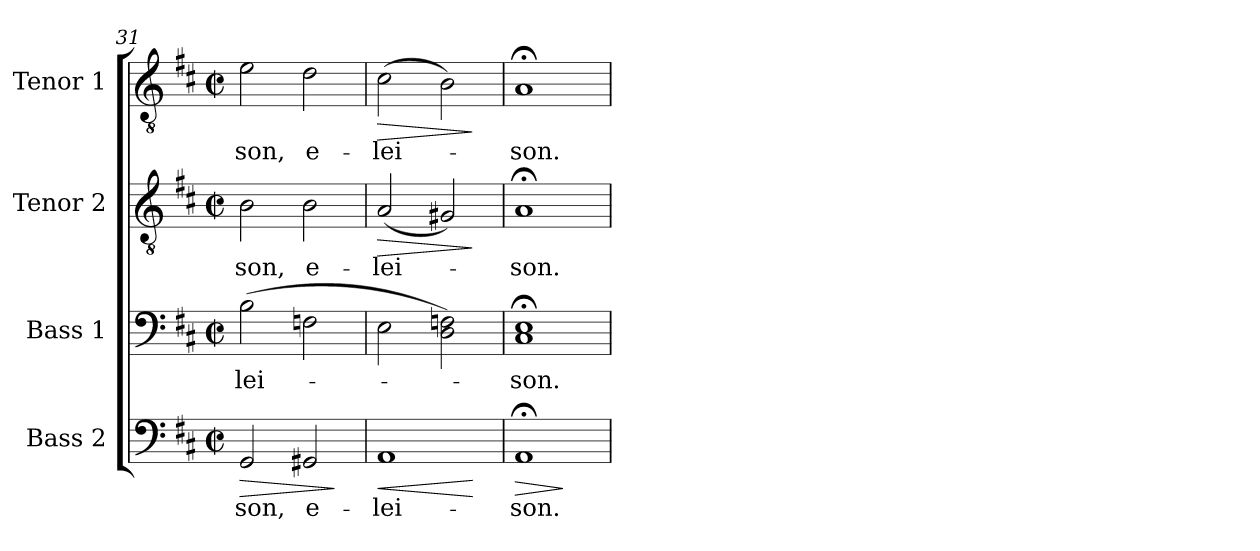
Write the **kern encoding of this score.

**kern	**text	**dynam	**kern	**text	**kern	**text	**dynam	**kern	**text	**dynam
*part4	*part4	*part4	*part3	*part3	*part2	*part2	*part2	*part1	*part1	*part1
*staff4	*staff4	*staff4	*staff3	*staff3	*staff2	*staff2	*staff2	*staff1	*staff1	*staff1
*I"Bass 2	*	*	*I"Bass 1	*	*I"Tenor 2	*	*	*I"Tenor 1	*	*
*I'B. 2	*	*	*I'B. 1	*	*I'T. 2	*	*	*I'T. 1	*	*
*clefF4	*	*	*clefF4	*	*clefGv2	*	*	*clefGv2	*	*
*k[f#c#]	*	*	*k[f#c#]	*	*k[f#c#]	*	*	*k[f#c#]	*	*
*D:	*	*	*D:	*	*D:	*	*	*D:	*	*
*M2/2	*	*	*M2/2	*	*M2/2	*	*	*M2/2	*	*
*met(c|)	*	*	*met(c|)	*	*met(c|)	*	*	*met(c|)	*	*
=31	=31	=31	=31	=31	=31	=31	=31	=31	=31	=31
!	!LO:LY:b	!LO:HP:b	!	!LO:LY:b	!	!LO:LY:b	!	!	!LO:LY:b	!
2GG/	-son,	>	(>2B\	-lei-	2B\	-son,	.	2e\	-son,	.
!	!LO:LY:b	!	!	!	!	!LO:LY:b	!	!	!LO:LY:b	!
2GG#X/	e-	.	2Fn\	.	2B\	e-	.	2d\	e-	.
.	.	]	.	.	.	.	.	.	.	.
=32	=32	=32	=32	=32	=32	=32	=32	=32	=32	=32
!	!LO:LY:b	!LO:HP:b	!	!	!	!LO:LY:b	!LO:HP:b	!	!LO:LY:b	!LO:HP:b
1AA	-lei-	<	2E\	.	(<2A/	-lei-	>	(>2c#\	-lei-	>
.	.	.	2D\ 2Fn\)	.	2G#X/)	.	.	2B\)	.	.
.	.	[	.	.	.	.	]	.	.	]
=33	=33	=33	=33	=33	=33	=33	=33	=33	=33	=33
!	!LO:LY:b	!LO:HP:b	!	!LO:LY:b	!	!LO:LY:b	!	!	!LO:LY:b	!
1AA;<	-son.	>	1C#;< 1E;<	-son.	1A;<	-son.	.	1A;<	-son.	.
.	.	]	.	.	.	.	.	.	.	.
=	=	=	=	=	=	=	=	=	=	=
*-	*-	*-	*-	*-	*-	*-	*-	*-	*-	*-
